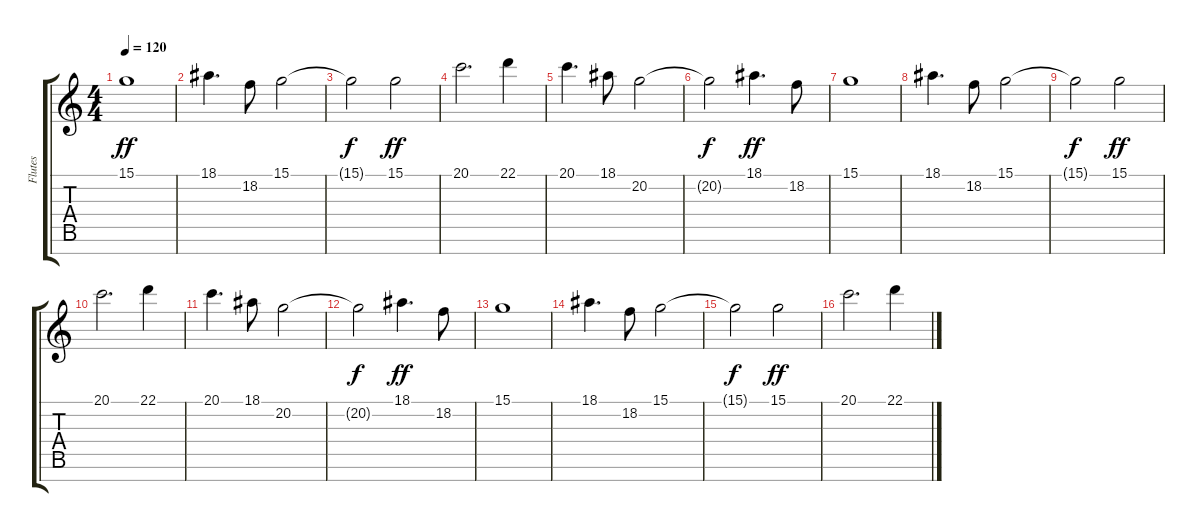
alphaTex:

\track ("Flutes" "Flutes") {instrument flute}
\staff {score tabs}
\tuning (E4 B3 G3 D3 A2 E2 B1) {hide}
\ts (4 4)
\tempo 120
\clef g2
\ks c
15.1.1{dy ff} |
18.1.4{d} 18.2.8 15.1.2 |
15.1{t}.2{dy f} 15.1.2{dy ff} |
20.1.2{d} 22.1.4 |
20.1.4{d} 18.1.8 20.2.2 |
20.2{t}.2{dy f} 18.1.4{d dy ff} 18.2.8 |
15.1.1 |
18.1.4{d} 18.2.8 15.1.2 |
15.1{t}.2{dy f} 15.1.2{dy ff} |
20.1.2{d} 22.1.4 |
20.1.4{d} 18.1.8 20.2.2 |
20.2{t}.2{dy f} 18.1.4{d dy ff} 18.2.8 |
15.1.1 |
18.1.4{d} 18.2.8 15.1.2 |
15.1{t}.2{dy f} 15.1.2{dy ff} |
20.1.2{d} 22.1.4
